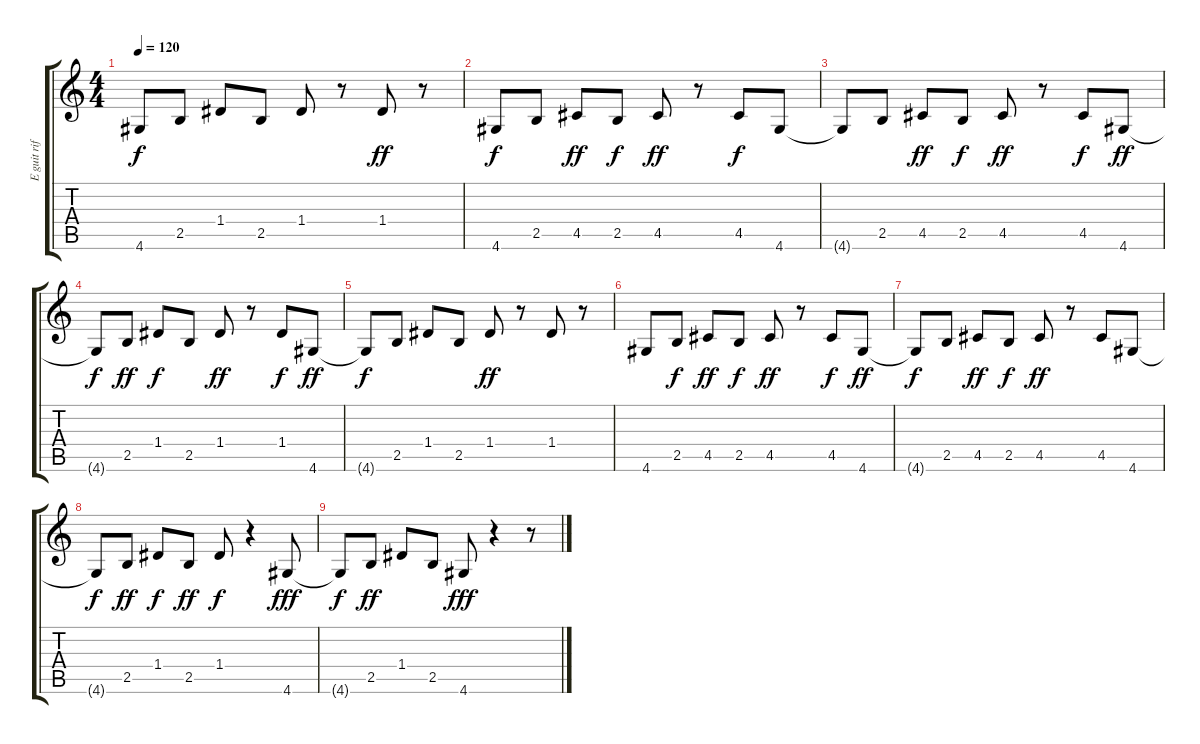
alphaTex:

\track ("E guit riff" "E guit rif") {instrument electricguitarclean}
\staff {score tabs}
\tuning (E4 B3 G3 D3 A2 E2) {hide}
\ts (4 4)
\tempo 120
\clef g2
\ks c
4.6{t}.8{dy f} 2.5.8 1.4.8 2.5.8 1.4.8 r.8 1.4.8{dy ff} r.8 |
4.6.8{dy f} 2.5.8 4.5.8{dy ff} 2.5.8{dy f} 4.5.8{dy ff} r.8 4.5.8{dy f} 4.6.8 |
4.6{t}.8 2.5.8 4.5.8{dy ff} 2.5.8{dy f} 4.5.8{dy ff} r.8 4.5.8{dy f} 4.6.8{dy ff} |
4.6{t}.8{dy f} 2.5.8{dy ff} 1.4.8{dy f} 2.5.8 1.4.8{dy ff} r.8 1.4.8{dy f} 4.6.8{dy ff} |
4.6{t}.8{dy f} 2.5.8 1.4.8 2.5.8 1.4.8{dy ff} r.8 1.4.8 r.8 |
4.6.8 2.5.8{dy f} 4.5.8{dy ff} 2.5.8{dy f} 4.5.8{dy ff} r.8 4.5.8{dy f} 4.6.8{dy ff} |
4.6{t}.8{dy f} 2.5.8 4.5.8{dy ff} 2.5.8{dy f} 4.5.8{dy ff} r.8 4.5.8 4.6.8 |
4.6{t}.8{dy f} 2.5.8{dy ff} 1.4.8{dy f} 2.5.8{dy ff} 1.4.8{dy f} r.4 4.6.8{dy fff} |
4.6{t}.8{dy f} 2.5.8{dy ff} 1.4.8 2.5.8 4.6.8{dy fff} r.4 r.8
